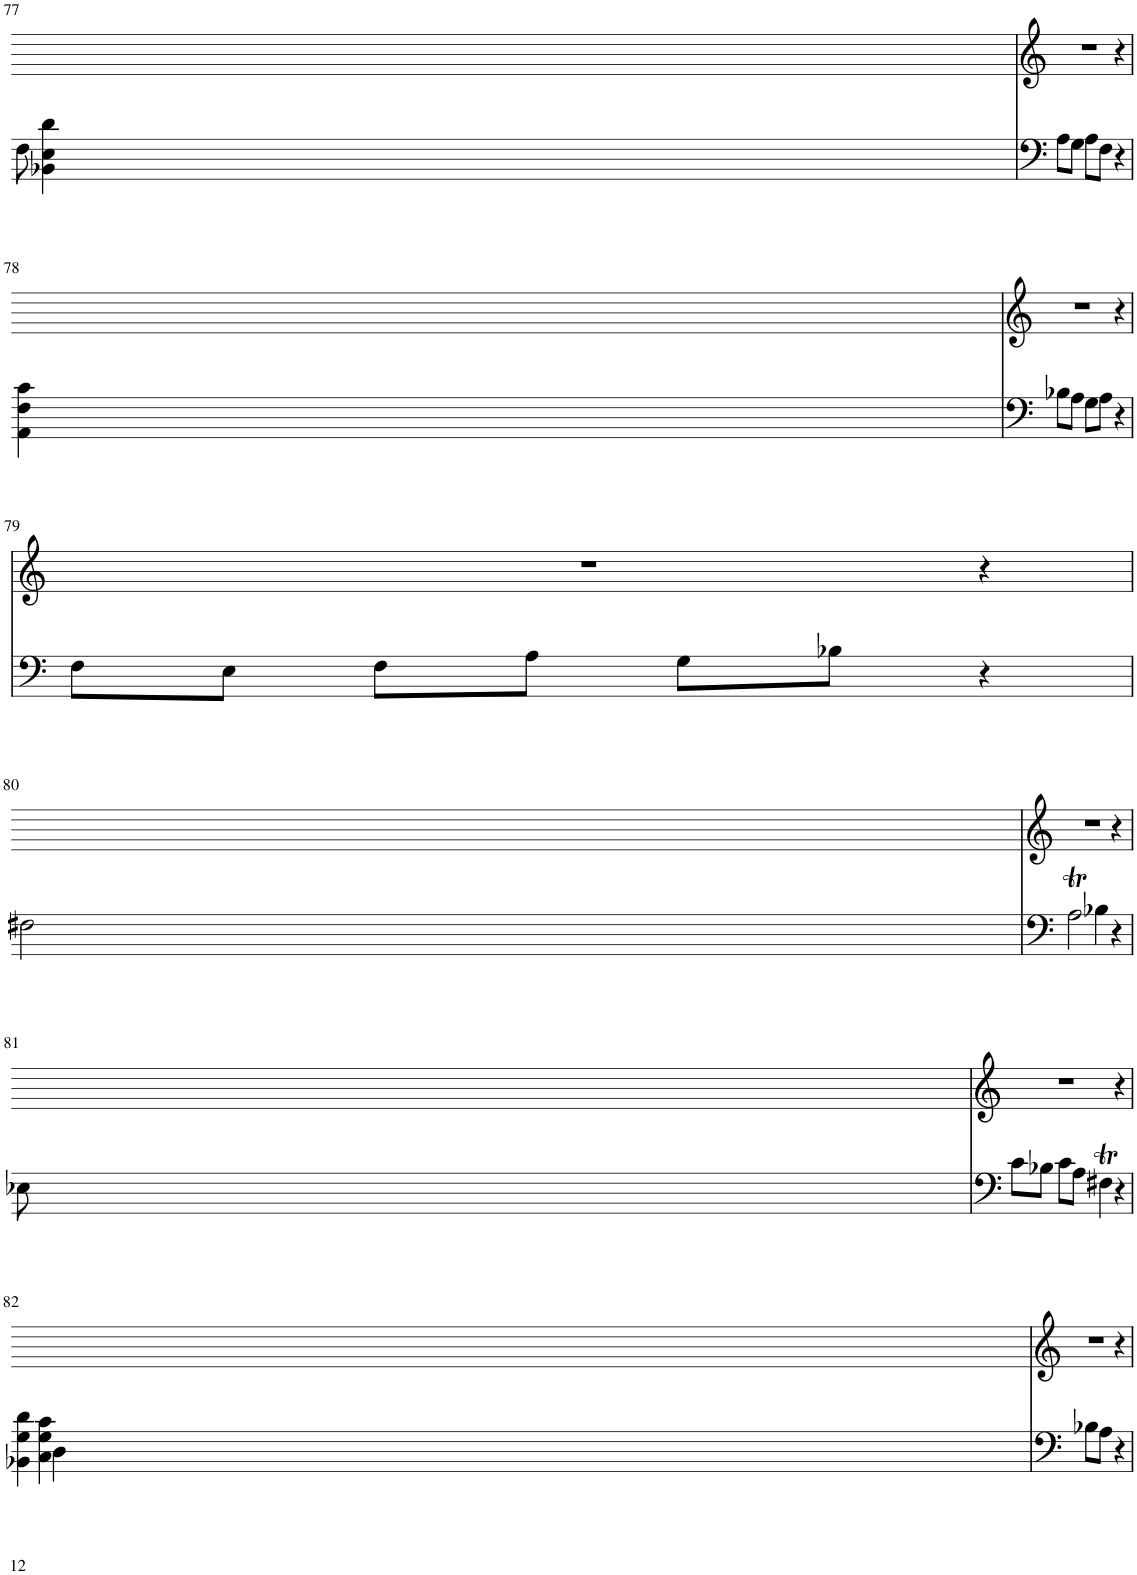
**kern	**kern
*part2	*part1
*staff2	*staff1
*I"Violoncello	*I"Violoncello
*I'Vc	*I'Vc
!!LO:PB:g=z
*clefF4	*clefG2
*k[]	*k[]
*M3/4	*
=77	=77
*^	*
8A\L	8F\	1r
8G\J	4.ryy	.
8A\L	.	.
8F\J	.	.
4ryy	4BB-X\ 4E\ 4d\	.
4r	4ryy	.
4ryy	4ryy	4r
!!LO:LB:g=z
=78	=78	=78
4ryy	4AA\ 4F\ 4c\	1r
8B-X\L	4ryy	.
8A\J	.	.
8G\L	2.ryy	.
8A\J	.	.
4r	.	.
4ryy	.	4r
*v	*v	*
!!LO:LB:g=z
=79	=79
8F\L	1r
8E\J	.
8F\L	.
8A\J	.
8G\L	.
8B-X\J	.
4r	.
4ryy	4r
!!LO:LB:g=z
=80	=80
*^	*
2AT\	2F#X\	1r
4B-X\	4ryy	.
4r	2ryy	.
4ryy	.	4r
!!LO:LB:g=z
=81	=81	=81
8c\L	8E-X\	1r
8B-X\J	4ryy	.
8c\L	.	.
8A\J	2..ryy	.
4F#Xt\	.	.
4r	.	.
4ryy	.	4r
!!LO:LB:g=z
=82	=82	=82
2ryy	4BB-X\ 4G\ 4d\	1r
.	4C\ 4G\ 4c\	.
8B-X\L	4D\	.
8A\J	.	.
4r	4ryy	.
4ryy	4ryy	4r
*v	*v	*
=	=
*-	*-
